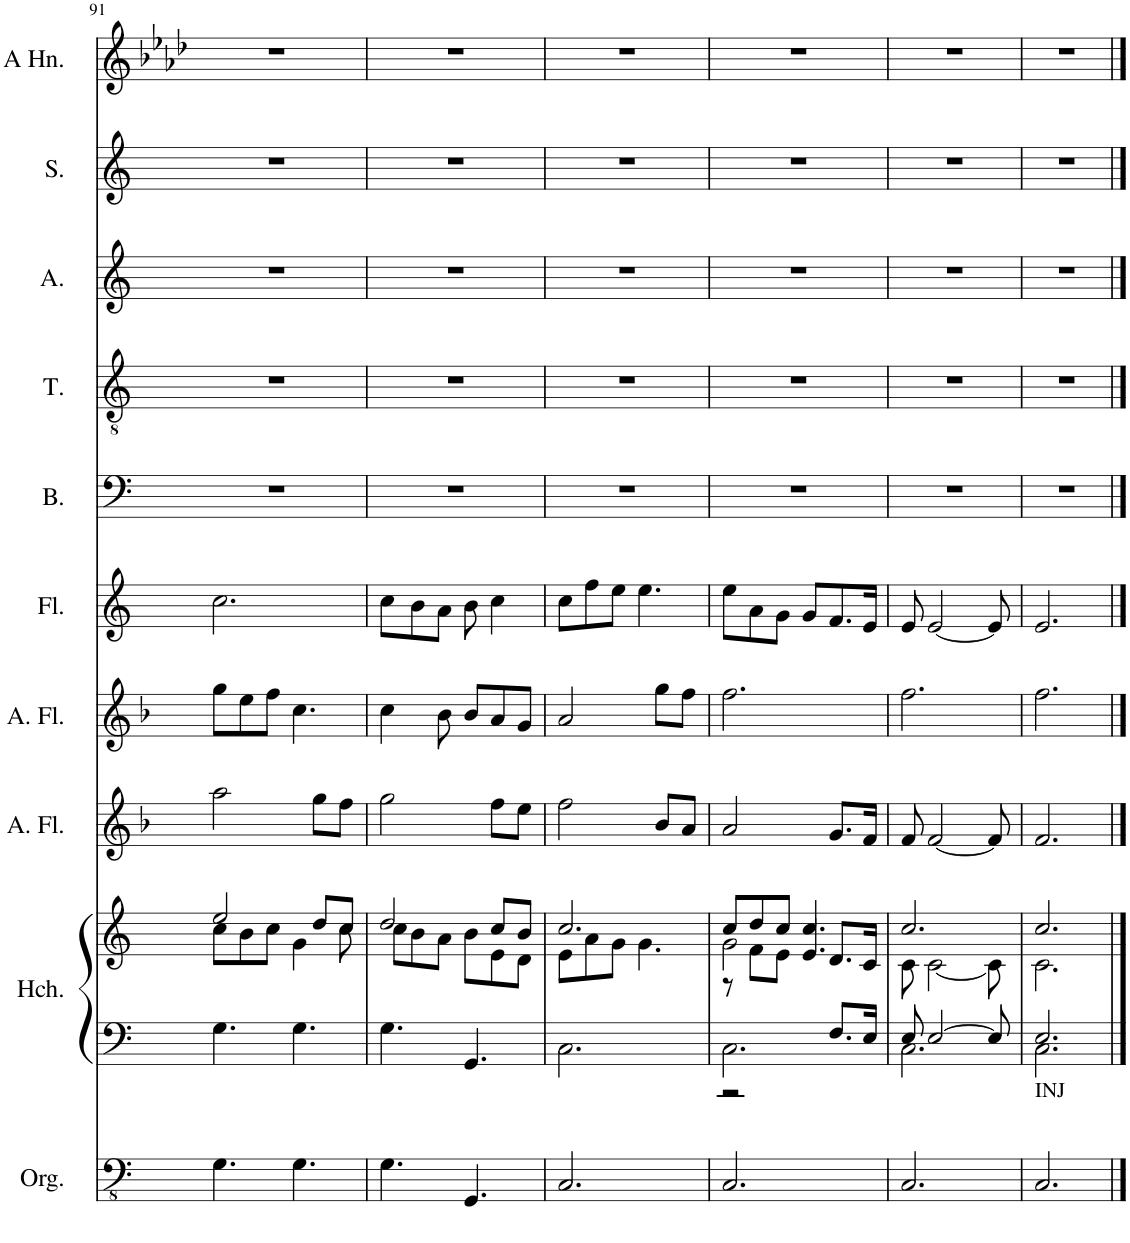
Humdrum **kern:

**kern	**kern	**kern	**kern	**kern	**kern	**kern	**kern	**kern	**kern	**kern
*part10	*part9	*part9	*part8	*part7	*part6	*part5	*part4	*part3	*part2	*part1
*staff11	*staff10	*staff9	*staff8	*staff7	*staff6	*staff5	*staff4	*staff3	*staff2	*staff1
*I"Organ	*I"Harpsichord	*	*I"Alto Flute	*I"Alto Flute	*I"Flute	*I"Bass	*I"Tenor	*I"Alto	*I"Soprano	*I"A Horn
*I'Org.	*I'Hch.	*	*I'A. Fl.	*I'A. Fl.	*I'Fl.	*I'B.	*I'T.	*I'A.	*I'S.	*I'A Hn.
!!LO:PB:g=z
*clefFv4	*clefF4	*clefG2	*clefG2	*clefG2	*clefG2	*clefF4	*clefGv2	*clefG2	*clefG2	*clefG2
*Trd-7c-12	*	*	*Trd3c5	*Trd3c5	*	*	*	*	*	*Trd2c3
*k[]	*k[]	*k[]	*k[b-]	*k[b-]	*k[]	*k[]	*k[]	*k[]	*k[]	*k[b-e-a-d-]
*M6/8	*M6/8	*M6/8	*M6/8	*M6/8	*M6/8	*M6/8	*M6/8	*M6/8	*M6/8	*M6/8
=91	=91	=91	=91	=91	=91	=91	=91	=91	=91	=91
*	*	*^	*	*	*	*	*	*	*	*
4.GG\	4.G\	2ee/	8cc\L	2aa\	8gg\L	2.cc\	2.r	2.r	2.r	2.r	2.r
.	.	.	8b\	.	8ee\	.	.	.	.	.	.
.	.	.	8cc\J	.	8ff\J	.	.	.	.	.	.
4.GG\	4.G\	.	4g\	.	4.cc\	.	.	.	.	.	.
.	.	8dd/L	.	8gg\L	.	.	.	.	.	.	.
.	.	8cc/J	8cc\	8ff\J	.	.	.	.	.	.	.
=92	=92	=92	=92	=92	=92	=92	=92	=92	=92	=92	=92
4.GG\	4.G\	2dd/	8cc\L	2gg\	4cc\	8cc\L	2.r	2.r	2.r	2.r	2.r
.	.	.	8b\	.	.	8b\	.	.	.	.	.
.	.	.	8a\J	.	8b-\	8a\J	.	.	.	.	.
4.GGG/	4.GG/	.	8b\L	.	8b-/L	8b\	.	.	.	.	.
.	.	8cc/L	8e\	8ff\L	8a/	4cc\	.	.	.	.	.
.	.	8b/J	8d\J	8ee\J	8g/J	.	.	.	.	.	.
=93	=93	=93	=93	=93	=93	=93	=93	=93	=93	=93	=93
2.CC/	2.C\	2.cc/	8e\L	2ff\	2a/	8cc\L	2.r	2.r	2.r	2.r	2.r
.	.	.	8a\	.	.	8ff\	.	.	.	.	.
.	.	.	8g\J	.	.	8ee\J	.	.	.	.	.
.	.	.	4.g\	.	.	4.ee\	.	.	.	.	.
.	.	.	.	8b-/L	8gg\L	.	.	.	.	.	.
.	.	.	.	8a/J	8ff\J	.	.	.	.	.	.
=94	=94	=94	=94	=94	=94	=94	=94	=94	=94	=94	=94
*	*^	*	*^	*	*	*	*	*	*	*	*
2.CC/	2.C\	2r	8cc/L	2g\	8r	2a/	2.ff\	8ee\L	2.r	2.r	2.r	2.r	2.r
.	.	.	8dd/	.	8f\L	.	.	8a\	.	.	.	.	.
.	.	.	8cc/J	.	8e\J	.	.	8g\J	.	.	.	.	.
.	.	.	4.cc/	.	4.e/	.	.	8g/L	.	.	.	.	.
.	.	8.F/L	.	8.d/L	.	8.g/L	.	8.f/	.	.	.	.	.
.	.	16E/Jk	.	16c/Jk	.	16f/Jk	.	16e/Jk	.	.	.	.	.
*	*	*	*	*v	*v	*	*	*	*	*	*	*	*
=95	=95	=95	=95	=95	=95	=95	=95	=95	=95	=95	=95	=95
2.CC/	2.C\	8E/	2.cc/	8c\	8f/	2.ff\	8e/	2.r	2.r	2.r	2.r	2.r
.	.	[2E/	.	[2c\	[2f/	.	[2e/	.	.	.	.	.
.	.	8E/]	.	8c\]	8f/]	.	8e/]	.	.	.	.	.
=96	=96	=96	=96	=96	=96	=96	=96	=96	=96	=96	=96	=96
!LO:TX:a:t=INJ	!	!	!	!	!	!	!	!	!	!	!	!
2.CC/	2.C\	2.E/	2.cc/	2.c\	2.f/	2.ff\	2.e/	2.r	2.r	2.r	2.r	2.r
*	*v	*v	*	*	*	*	*	*	*	*	*	*
*	*	*v	*v	*	*	*	*	*	*	*	*
==	==	==	==	==	==	==	==	==	==	==
*-	*-	*-	*-	*-	*-	*-	*-	*-	*-	*-
